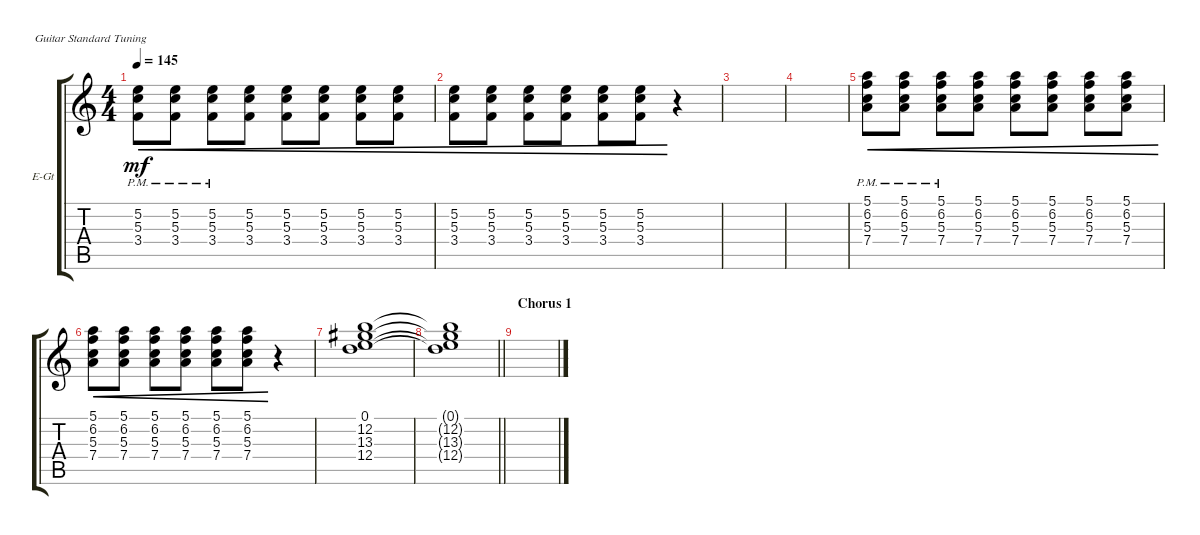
\bracketExtendMode groupsimilarinstruments
\firstSystemTrackNameOrientation horizontal
\otherSystemsTrackNameOrientation horizontal
\track ("guitar drive(Artur Potemkin)" "E-Gt") {instrument electricguitarclean}
\staff {score tabs}
\tuning (E4 B3 G3 D3 A2 E2)
\ts (4 4)
\tempo 145
\clef g2
\scale
0.333333
\ks aminor
(3.4{pm} 5.3{pm} 5.2{pm}).8{cre dy mf} (5.3{pm} 3.4{pm} 5.2{pm}).8{cre} (3.4{pm} 5.2{pm} 5.3{pm}).8{cre} (3.4 5.3 5.2).8{cre} (3.4 5.3 5.2).8{cre} (3.4 5.3 5.2).8{cre} (3.4 5.3 5.2).8{cre} (5.2 5.3 3.4).8{cre} |
\scale
0.333333 (3.4 5.2 5.3).8{cre} (3.4 5.2 5.3).8{cre} (3.4 5.2 5.3).8{cre} (3.4 5.2 5.3).8{cre} (5.2 5.3 3.4).8{cre} (3.4 5.3 5.2).8{cre} r.4 |
\scale
0.333333 |
\scale
0.333333 |
\scale
0.333333 (7.4{pm} 6.2{pm} 5.1{pm} 5.3{pm}).8{cre} (7.4{pm} 6.2{pm} 5.1{pm} 5.3{pm}).8{cre} (7.4{pm} 6.2{pm} 5.1{pm} 5.3{pm}).8{cre} (7.4 6.2 5.1 5.3).8{cre} (7.4 6.2 5.1 5.3).8{cre} (7.4 6.2 5.1 5.3).8{cre} (7.4 6.2 5.1 5.3).8{cre} (7.4 6.2 5.1 5.3).8{cre} |
\scale
0.333333 (7.4 6.2 5.1 5.3).8{cre} (7.4 6.2 5.1 5.3).8{cre} (7.4 6.2 5.1 5.3).8{cre} (7.4 6.2 5.1 5.3).8{cre} (7.4 6.2 5.1 5.3).8{cre} (5.1 6.2 5.3 7.4).8{cre} r.4 |
\scale
0.333333 (12.4 13.3 12.2 0.1).1 |
\scale
0.333333
\barLineRight lightlight
(0.1{t} 12.2{t} 13.3{t} 12.4{t}).1 |
\section ("" "Chorus 1")
\scale
0.333333 |
\scale
0.333333 |
\scale
0.333333 |
\scale
0.333333 |
\scale
0.333333 |
\scale
0.333333 |
\scale
0.333333 |
\scale
0.333333
